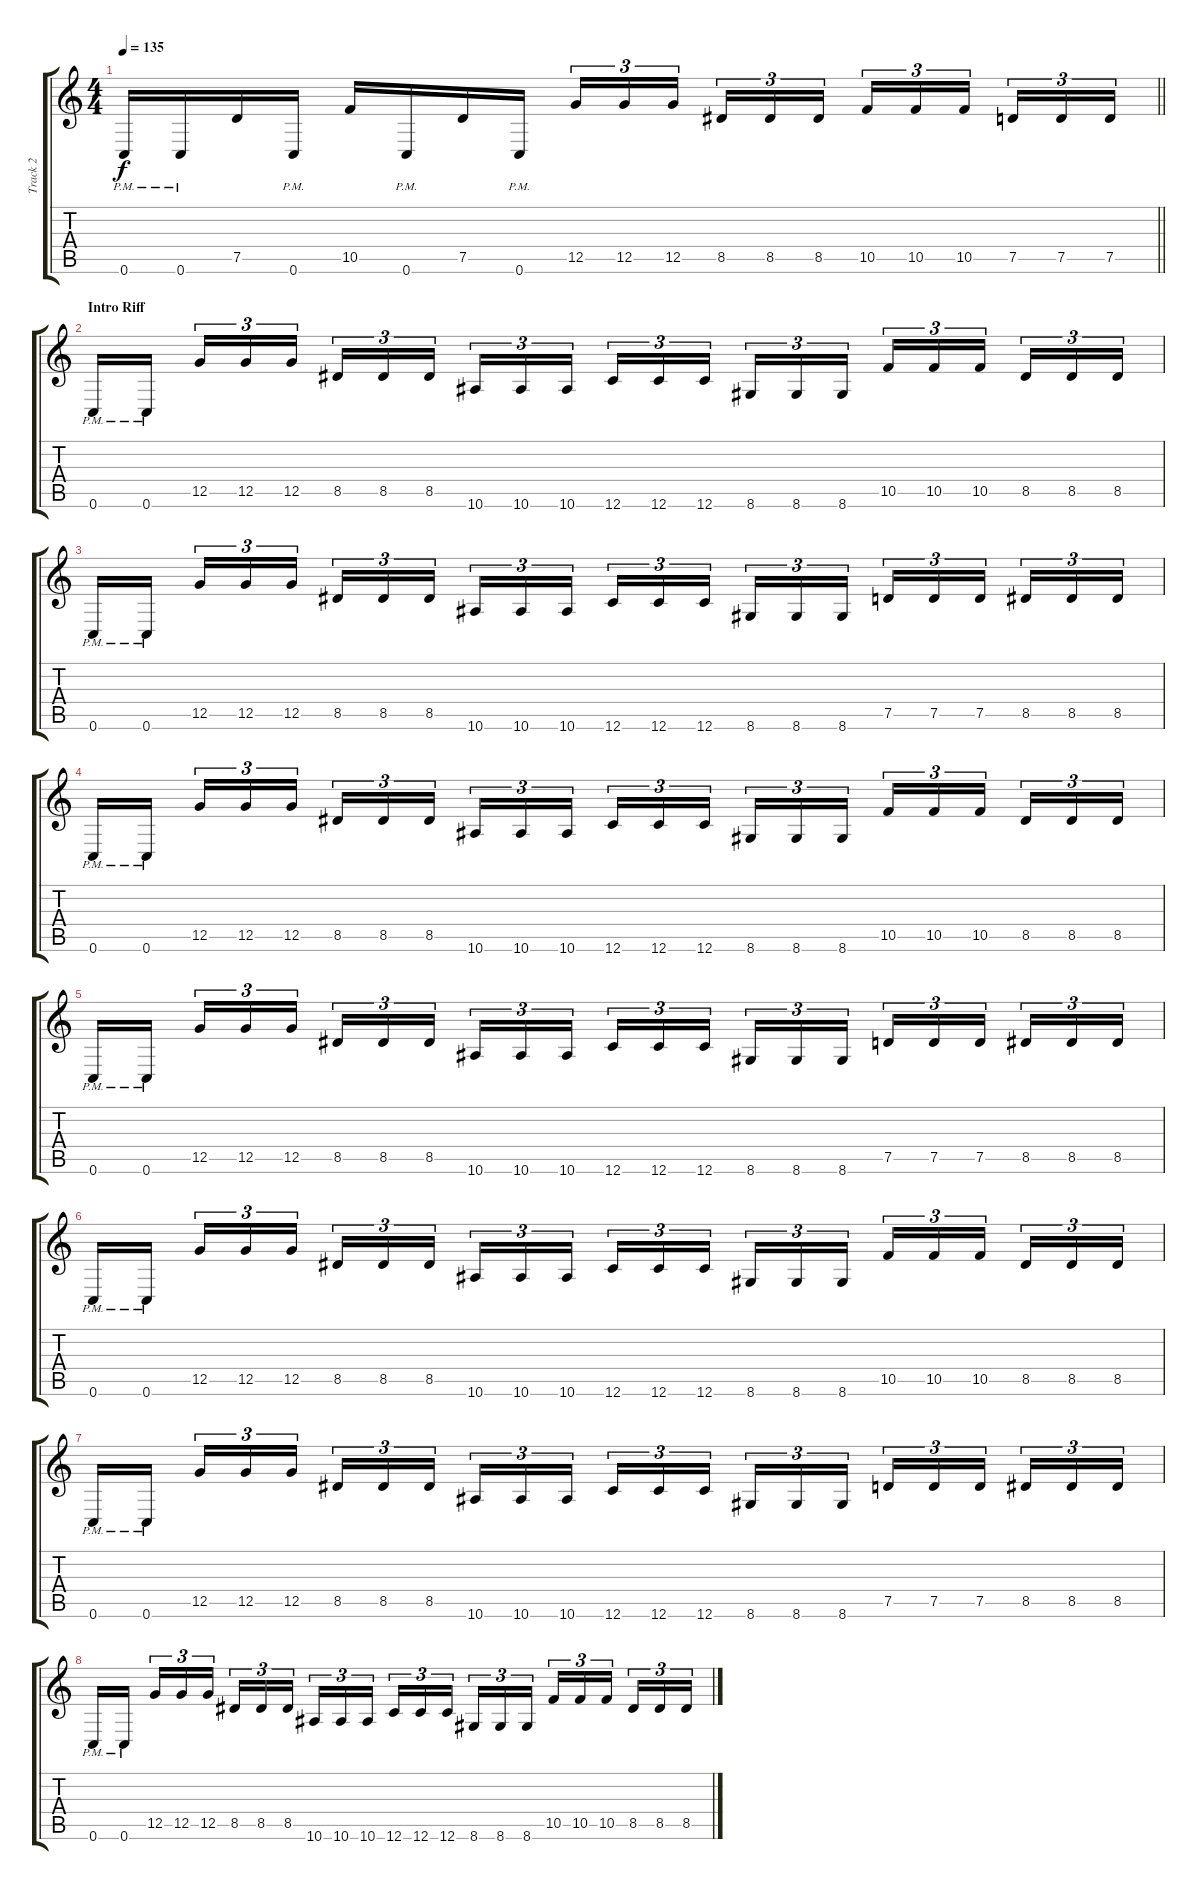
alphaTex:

\track ("Track 2" "Track 2") {instrument distortionguitar}
\staff {score tabs}
\tuning (D4 A3 F3 C3 G2 C2) {hide}
\ts (4 4)
\tempo 135
\clef g2
\barLineRight lightlight
\ks c
0.6{pm}.16{dy f} 0.6{pm}.16 7.5.16 0.6{pm}.16 10.5.16 0.6{pm}.16 7.5.16 0.6{pm}.16 12.5.16{tu (3 2)} 12.5.16{tu (3 2)} 12.5.16{tu (3 2) beam splitsecondary} 8.5.16{tu (3 2)} 8.5.16{tu (3 2)} 8.5.16{tu (3 2)} 10.5.16{tu (3 2)} 10.5.16{tu (3 2)} 10.5.16{tu (3 2) beam splitsecondary} 7.5.16{tu (3 2)} 7.5.16{tu (3 2)} 7.5.16{tu (3 2)} |
\section ("" "Intro Riff")
0.6{pm}.16 0.6{pm}.16{beam splitsecondary} 12.5.16{tu (3 2)} 12.5.16{tu (3 2)} 12.5.16{tu (3 2)} 8.5.16{tu (3 2)} 8.5.16{tu (3 2)} 8.5.16{tu (3 2) beam splitsecondary} 10.6.16{tu (3 2)} 10.6.16{tu (3 2)} 10.6.16{tu (3 2)} 12.6.16{tu (3 2)} 12.6.16{tu (3 2)} 12.6.16{tu (3 2) beam splitsecondary} 8.6.16{tu (3 2)} 8.6.16{tu (3 2)} 8.6.16{tu (3 2)} 10.5.16{tu (3 2)} 10.5.16{tu (3 2)} 10.5.16{tu (3 2) beam splitsecondary} 8.5.16{tu (3 2)} 8.5.16{tu (3 2)} 8.5.16{tu (3 2)} |
0.6{pm}.16 0.6{pm}.16{beam splitsecondary} 12.5.16{tu (3 2)} 12.5.16{tu (3 2)} 12.5.16{tu (3 2)} 8.5.16{tu (3 2)} 8.5.16{tu (3 2)} 8.5.16{tu (3 2) beam splitsecondary} 10.6.16{tu (3 2)} 10.6.16{tu (3 2)} 10.6.16{tu (3 2)} 12.6.16{tu (3 2)} 12.6.16{tu (3 2)} 12.6.16{tu (3 2) beam splitsecondary} 8.6.16{tu (3 2)} 8.6.16{tu (3 2)} 8.6.16{tu (3 2)} 7.5.16{tu (3 2)} 7.5.16{tu (3 2)} 7.5.16{tu (3 2) beam splitsecondary} 8.5.16{tu (3 2)} 8.5.16{tu (3 2)} 8.5.16{tu (3 2)} |
0.6{pm}.16 0.6{pm}.16{beam splitsecondary} 12.5.16{tu (3 2)} 12.5.16{tu (3 2)} 12.5.16{tu (3 2)} 8.5.16{tu (3 2)} 8.5.16{tu (3 2)} 8.5.16{tu (3 2) beam splitsecondary} 10.6.16{tu (3 2)} 10.6.16{tu (3 2)} 10.6.16{tu (3 2)} 12.6.16{tu (3 2)} 12.6.16{tu (3 2)} 12.6.16{tu (3 2) beam splitsecondary} 8.6.16{tu (3 2)} 8.6.16{tu (3 2)} 8.6.16{tu (3 2)} 10.5.16{tu (3 2)} 10.5.16{tu (3 2)} 10.5.16{tu (3 2) beam splitsecondary} 8.5.16{tu (3 2)} 8.5.16{tu (3 2)} 8.5.16{tu (3 2)} |
0.6{pm}.16 0.6{pm}.16{beam splitsecondary} 12.5.16{tu (3 2)} 12.5.16{tu (3 2)} 12.5.16{tu (3 2)} 8.5.16{tu (3 2)} 8.5.16{tu (3 2)} 8.5.16{tu (3 2) beam splitsecondary} 10.6.16{tu (3 2)} 10.6.16{tu (3 2)} 10.6.16{tu (3 2)} 12.6.16{tu (3 2)} 12.6.16{tu (3 2)} 12.6.16{tu (3 2) beam splitsecondary} 8.6.16{tu (3 2)} 8.6.16{tu (3 2)} 8.6.16{tu (3 2)} 7.5.16{tu (3 2)} 7.5.16{tu (3 2)} 7.5.16{tu (3 2) beam splitsecondary} 8.5.16{tu (3 2)} 8.5.16{tu (3 2)} 8.5.16{tu (3 2)} |
0.6{pm}.16 0.6{pm}.16{beam splitsecondary} 12.5.16{tu (3 2)} 12.5.16{tu (3 2)} 12.5.16{tu (3 2)} 8.5.16{tu (3 2)} 8.5.16{tu (3 2)} 8.5.16{tu (3 2) beam splitsecondary} 10.6.16{tu (3 2)} 10.6.16{tu (3 2)} 10.6.16{tu (3 2)} 12.6.16{tu (3 2)} 12.6.16{tu (3 2)} 12.6.16{tu (3 2) beam splitsecondary} 8.6.16{tu (3 2)} 8.6.16{tu (3 2)} 8.6.16{tu (3 2)} 10.5.16{tu (3 2)} 10.5.16{tu (3 2)} 10.5.16{tu (3 2) beam splitsecondary} 8.5.16{tu (3 2)} 8.5.16{tu (3 2)} 8.5.16{tu (3 2)} |
0.6{pm}.16 0.6{pm}.16{beam splitsecondary} 12.5.16{tu (3 2)} 12.5.16{tu (3 2)} 12.5.16{tu (3 2)} 8.5.16{tu (3 2)} 8.5.16{tu (3 2)} 8.5.16{tu (3 2) beam splitsecondary} 10.6.16{tu (3 2)} 10.6.16{tu (3 2)} 10.6.16{tu (3 2)} 12.6.16{tu (3 2)} 12.6.16{tu (3 2)} 12.6.16{tu (3 2) beam splitsecondary} 8.6.16{tu (3 2)} 8.6.16{tu (3 2)} 8.6.16{tu (3 2)} 7.5.16{tu (3 2)} 7.5.16{tu (3 2)} 7.5.16{tu (3 2) beam splitsecondary} 8.5.16{tu (3 2)} 8.5.16{tu (3 2)} 8.5.16{tu (3 2)} |
0.6{pm}.16 0.6{pm}.16{beam splitsecondary} 12.5.16{tu (3 2)} 12.5.16{tu (3 2)} 12.5.16{tu (3 2)} 8.5.16{tu (3 2)} 8.5.16{tu (3 2)} 8.5.16{tu (3 2) beam splitsecondary} 10.6.16{tu (3 2)} 10.6.16{tu (3 2)} 10.6.16{tu (3 2)} 12.6.16{tu (3 2)} 12.6.16{tu (3 2)} 12.6.16{tu (3 2) beam splitsecondary} 8.6.16{tu (3 2)} 8.6.16{tu (3 2)} 8.6.16{tu (3 2)} 10.5.16{tu (3 2)} 10.5.16{tu (3 2)} 10.5.16{tu (3 2) beam splitsecondary} 8.5.16{tu (3 2)} 8.5.16{tu (3 2)} 8.5.16{tu (3 2)}
